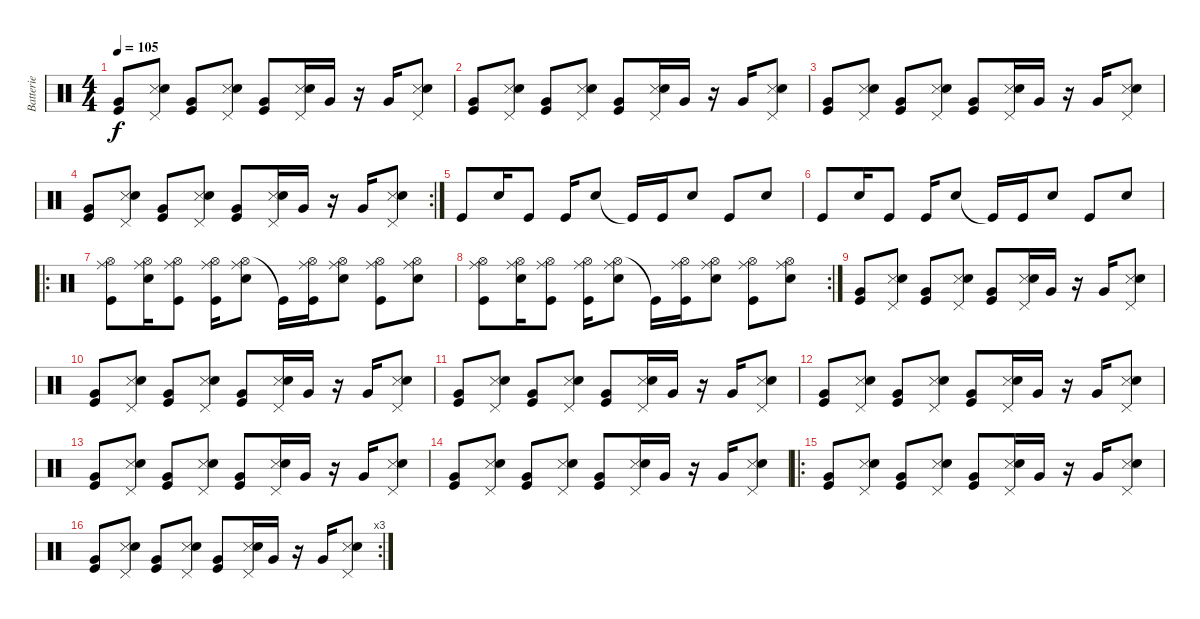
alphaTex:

\track ("Batterie" "Batterie") {instrument percussion}
\staff {score}
\articulation defaults
\ts (4 4)
\tempo 105
\clef neutral
\ks c
("Kick (hit)" "Very Low Tom (hit)").8{dy f} ("Snare (side stick) 3" "Snare (hit) 2" "Pedal Hi-Hat (hit)").8 ("Kick (hit)" "Very Low Tom (hit)").8 ("Snare (side stick) 3" "Snare (hit) 2" "Pedal Hi-Hat (hit)").8 ("Kick (hit)" "Very Low Tom (hit)").8 ("Snare (side stick) 3" "Snare (hit) 2" "Pedal Hi-Hat (hit)").16 "Very Low Tom (hit)".16 r.16 "Very Low Tom (hit)".16 ("Snare (side stick) 3" "Snare (hit) 2" "Pedal Hi-Hat (hit)").8 |
("Kick (hit)" "Very Low Tom (hit)").8 ("Snare (side stick) 3" "Snare (hit) 2" "Pedal Hi-Hat (hit)").8 ("Kick (hit)" "Very Low Tom (hit)").8 ("Snare (side stick) 3" "Snare (hit) 2" "Pedal Hi-Hat (hit)").8 ("Kick (hit)" "Very Low Tom (hit)").8 ("Snare (side stick) 3" "Snare (hit) 2" "Pedal Hi-Hat (hit)").16 "Very Low Tom (hit)".16 r.16 "Very Low Tom (hit)".16 ("Snare (side stick) 3" "Snare (hit) 2" "Pedal Hi-Hat (hit)").8 |
("Kick (hit)" "Very Low Tom (hit)").8 ("Snare (side stick) 3" "Snare (hit) 2" "Pedal Hi-Hat (hit)").8 ("Kick (hit)" "Very Low Tom (hit)").8 ("Snare (side stick) 3" "Snare (hit) 2" "Pedal Hi-Hat (hit)").8 ("Kick (hit)" "Very Low Tom (hit)").8 ("Snare (side stick) 3" "Snare (hit) 2" "Pedal Hi-Hat (hit)").16 "Very Low Tom (hit)".16 r.16 "Very Low Tom (hit)".16 ("Snare (side stick) 3" "Snare (hit) 2" "Pedal Hi-Hat (hit)").8 |
\rc 2
("Kick (hit)" "Very Low Tom (hit)").8 ("Snare (side stick) 3" "Snare (hit) 2" "Pedal Hi-Hat (hit)").8 ("Kick (hit)" "Very Low Tom (hit)").8 ("Snare (side stick) 3" "Snare (hit) 2" "Pedal Hi-Hat (hit)").8 ("Kick (hit)" "Very Low Tom (hit)").8 ("Snare (side stick) 3" "Snare (hit) 2" "Pedal Hi-Hat (hit)").16 "Very Low Tom (hit)".16 r.16 "Very Low Tom (hit)".16 ("Snare (side stick) 3" "Snare (hit) 2" "Pedal Hi-Hat (hit)").8 |
"Kick (hit)".8 "Snare (hit) 2".16 "Kick (hit)".8 "Kick (hit)".16 "Snare (hit) 2".8 "Kick (hit)"{t}.16 "Kick (hit)".16 "Snare (hit) 2".8 "Kick (hit)".8 "Snare (hit) 2".8 |
"Kick (hit)".8 "Snare (hit) 2".16 "Kick (hit)".8 "Kick (hit)".16 "Snare (hit) 2".8 "Kick (hit)"{t}.16 "Kick (hit)".16 "Snare (hit) 2".8 "Kick (hit)".8 "Snare (hit) 2".8 |
\ro
("Hi-Hat (open)" "Ride (middle)" "Kick (hit)").8 ("Hi-Hat (open)" "Ride (middle)" "Snare (hit) 2").16 ("Hi-Hat (open)" "Ride (middle)" "Kick (hit)").8 ("Hi-Hat (open)" "Ride (middle)" "Kick (hit)").16 ("Hi-Hat (open)" "Ride (middle)" "Snare (hit) 2").8 "Kick (hit)"{t}.16 ("Hi-Hat (open)" "Ride (middle)" "Kick (hit)").16 ("Hi-Hat (open)" "Ride (middle)" "Snare (hit) 2").8 ("Hi-Hat (open)" "Ride (middle)" "Kick (hit)").8 ("Hi-Hat (open)" "Ride (middle)" "Snare (hit) 2").8 |
\rc 2
("Hi-Hat (open)" "Ride (middle)" "Kick (hit)").8 ("Hi-Hat (open)" "Ride (middle)" "Snare (hit) 2").16 ("Hi-Hat (open)" "Ride (middle)" "Kick (hit)").8 ("Hi-Hat (open)" "Ride (middle)" "Kick (hit)").16 ("Hi-Hat (open)" "Ride (middle)" "Snare (hit) 2").8 "Kick (hit)"{t}.16 ("Hi-Hat (open)" "Ride (middle)" "Kick (hit)").16 ("Hi-Hat (open)" "Ride (middle)" "Snare (hit) 2").8 ("Hi-Hat (open)" "Ride (middle)" "Kick (hit)").8 ("Hi-Hat (open)" "Ride (middle)" "Snare (hit) 2").8 |
("Kick (hit)" "Very Low Tom (hit)").8 ("Snare (side stick) 3" "Snare (hit) 2" "Pedal Hi-Hat (hit)").8 ("Kick (hit)" "Very Low Tom (hit)").8 ("Snare (side stick) 3" "Snare (hit) 2" "Pedal Hi-Hat (hit)").8 ("Kick (hit)" "Very Low Tom (hit)").8 ("Snare (side stick) 3" "Snare (hit) 2" "Pedal Hi-Hat (hit)").16 "Very Low Tom (hit)".16 r.16 "Very Low Tom (hit)".16 ("Snare (side stick) 3" "Snare (hit) 2" "Pedal Hi-Hat (hit)").8 |
("Kick (hit)" "Very Low Tom (hit)").8 ("Snare (side stick) 3" "Snare (hit) 2" "Pedal Hi-Hat (hit)").8 ("Kick (hit)" "Very Low Tom (hit)").8 ("Snare (side stick) 3" "Snare (hit) 2" "Pedal Hi-Hat (hit)").8 ("Kick (hit)" "Very Low Tom (hit)").8 ("Snare (side stick) 3" "Snare (hit) 2" "Pedal Hi-Hat (hit)").16 "Very Low Tom (hit)".16 r.16 "Very Low Tom (hit)".16 ("Snare (side stick) 3" "Snare (hit) 2" "Pedal Hi-Hat (hit)").8 |
("Kick (hit)" "Very Low Tom (hit)").8 ("Snare (side stick) 3" "Snare (hit) 2" "Pedal Hi-Hat (hit)").8 ("Kick (hit)" "Very Low Tom (hit)").8 ("Snare (side stick) 3" "Snare (hit) 2" "Pedal Hi-Hat (hit)").8 ("Kick (hit)" "Very Low Tom (hit)").8 ("Snare (side stick) 3" "Snare (hit) 2" "Pedal Hi-Hat (hit)").16 "Very Low Tom (hit)".16 r.16 "Very Low Tom (hit)".16 ("Snare (side stick) 3" "Snare (hit) 2" "Pedal Hi-Hat (hit)").8 |
("Kick (hit)" "Very Low Tom (hit)").8 ("Snare (side stick) 3" "Snare (hit) 2" "Pedal Hi-Hat (hit)").8 ("Kick (hit)" "Very Low Tom (hit)").8 ("Snare (side stick) 3" "Snare (hit) 2" "Pedal Hi-Hat (hit)").8 ("Kick (hit)" "Very Low Tom (hit)").8 ("Snare (side stick) 3" "Snare (hit) 2" "Pedal Hi-Hat (hit)").16 "Very Low Tom (hit)".16 r.16 "Very Low Tom (hit)".16 ("Snare (side stick) 3" "Snare (hit) 2" "Pedal Hi-Hat (hit)").8 |
("Kick (hit)" "Very Low Tom (hit)").8 ("Snare (side stick) 3" "Snare (hit) 2" "Pedal Hi-Hat (hit)").8 ("Kick (hit)" "Very Low Tom (hit)").8 ("Snare (side stick) 3" "Snare (hit) 2" "Pedal Hi-Hat (hit)").8 ("Kick (hit)" "Very Low Tom (hit)").8 ("Snare (side stick) 3" "Snare (hit) 2" "Pedal Hi-Hat (hit)").16 "Very Low Tom (hit)".16 r.16 "Very Low Tom (hit)".16 ("Snare (side stick) 3" "Snare (hit) 2" "Pedal Hi-Hat (hit)").8 |
("Kick (hit)" "Very Low Tom (hit)").8 ("Snare (side stick) 3" "Snare (hit) 2" "Pedal Hi-Hat (hit)").8 ("Kick (hit)" "Very Low Tom (hit)").8 ("Snare (side stick) 3" "Snare (hit) 2" "Pedal Hi-Hat (hit)").8 ("Kick (hit)" "Very Low Tom (hit)").8 ("Snare (side stick) 3" "Snare (hit) 2" "Pedal Hi-Hat (hit)").16 "Very Low Tom (hit)".16 r.16 "Very Low Tom (hit)".16 ("Snare (side stick) 3" "Snare (hit) 2" "Pedal Hi-Hat (hit)").8 |
\ro
("Kick (hit)" "Very Low Tom (hit)").8 ("Snare (side stick) 3" "Snare (hit) 2" "Pedal Hi-Hat (hit)").8 ("Kick (hit)" "Very Low Tom (hit)").8 ("Snare (side stick) 3" "Snare (hit) 2" "Pedal Hi-Hat (hit)").8 ("Kick (hit)" "Very Low Tom (hit)").8 ("Snare (side stick) 3" "Snare (hit) 2" "Pedal Hi-Hat (hit)").16 "Very Low Tom (hit)".16 r.16 "Very Low Tom (hit)".16 ("Snare (side stick) 3" "Snare (hit) 2" "Pedal Hi-Hat (hit)").8 |
\rc 3
("Kick (hit)" "Very Low Tom (hit)").8 ("Snare (side stick) 3" "Snare (hit) 2" "Pedal Hi-Hat (hit)").8 ("Kick (hit)" "Very Low Tom (hit)").8 ("Snare (side stick) 3" "Snare (hit) 2" "Pedal Hi-Hat (hit)").8 ("Kick (hit)" "Very Low Tom (hit)").8 ("Snare (side stick) 3" "Snare (hit) 2" "Pedal Hi-Hat (hit)").16 "Very Low Tom (hit)".16 r.16 "Very Low Tom (hit)".16 ("Snare (side stick) 3" "Snare (hit) 2" "Pedal Hi-Hat (hit)").8
